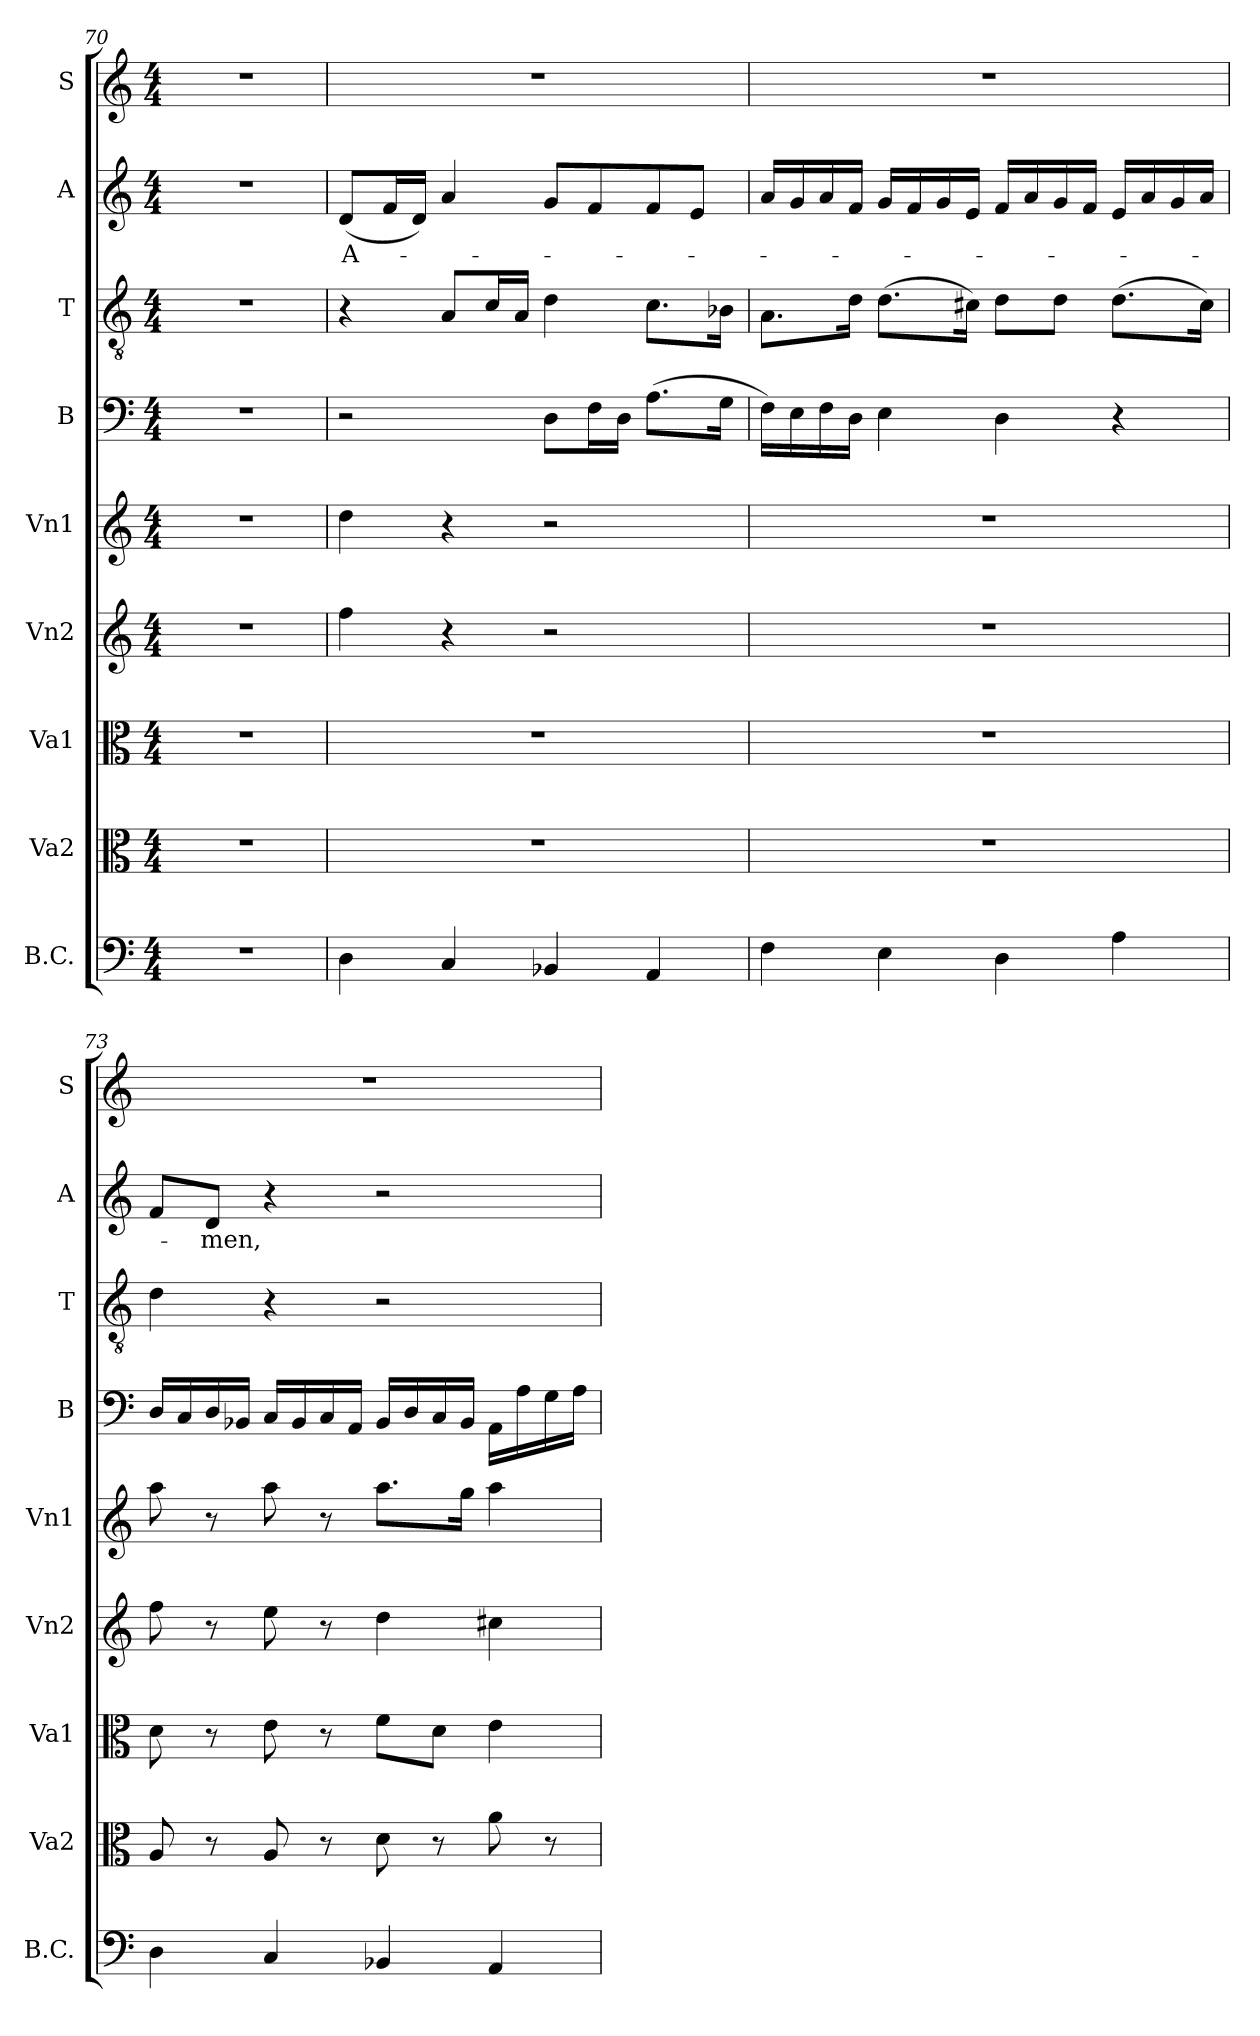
**kern	**kern	**kern	**kern	**kern	**kern	**kern	**kern	**text	**kern
*part9	*part8	*part7	*part6	*part5	*part4	*part3	*part2	*part2	*part1
*staff9	*staff8	*staff7	*staff6	*staff5	*staff4	*staff3	*staff2	*staff2	*staff1
*I"B.C.	*I"Va2	*I"Va1	*I"Vn2	*I"Vn1	*I"B	*I"T	*I"A	*	*I"S
*I'B.C.	*I'Va2	*I'Va1	*I'Vn2	*I'Vn1	*I'B	*I'T	*I'A	*	*I'S
*clefF4	*clefC3	*clefC3	*clefG2	*clefG2	*clefF4	*clefGv2	*clefG2	*	*clefG2
*	*	*	*	*	*	*ITrd7c12	*	*	*
*k[]	*k[]	*k[]	*k[]	*k[]	*k[]	*k[]	*k[]	*	*k[]
*C:	*C:	*C:	*C:	*C:	*C:	*C:	*C:	*	*C:
*M4/4	*M4/4	*M4/4	*M4/4	*M4/4	*M4/4	*M4/4	*M4/4	*	*M4/4
=70	=70	=70	=70	=70	=70	=70	=70	=70	=70
1r	1r	1r	1r	1r	1r	1r	1r	.	1r
!!LO:PB:g=z
=71	=71	=71	=71	=71	=71	=71	=71	=71	=71
!	!	!	!	!	!	!	!	!LO:LY:b:color=#000000	!
4Di\	1r	1r	4ffi\	4ddi\	2r	4r	(8di/L	A-	1r
.	.	.	.	.	.	.	16fi/L	.	.
.	.	.	.	.	.	.	16di/JJ)	.	.
4Ci/	.	.	4r	4r	.	8AAi/L	4ai/	.	.
.	.	.	.	.	.	16Ci/L	.	.	.
.	.	.	.	.	.	16AAi/JJ	.	.	.
4BB-Xi/	.	.	2r	2r	8Di\L	4Di\	8gi/L	.	.
.	.	.	.	.	16Fi\L	.	8fi/	.	.
.	.	.	.	.	16Di\JJ	.	.	.	.
4AAi/	.	.	.	.	(8.Ai\L	8.Ci\L	8fi/	.	.
.	.	.	.	.	.	.	8ei/J	.	.
.	.	.	.	.	16Gi\Jk	16BB-Xi\Jk	.	.	.
=72	=72	=72	=72	=72	=72	=72	=72	=72	=72
4Fi\	1r	1r	1r	1r	16Fi\LL)	8.AAi\L	16ai/LL	.	1r
.	.	.	.	.	16Ei\	.	16gi/	.	.
.	.	.	.	.	16Fi\	.	16ai/	.	.
.	.	.	.	.	16Di\JJ	16Di\Jk	16fi/JJ	.	.
4Ei\	.	.	.	.	4Ei\	(8.Di\L	16gi/LL	.	.
.	.	.	.	.	.	.	16fi/	.	.
.	.	.	.	.	.	.	16gi/	.	.
.	.	.	.	.	.	16C#Xi\Jk)	16ei/JJ	.	.
4Di\	.	.	.	.	4Di\	8Di\L	16fi/LL	.	.
.	.	.	.	.	.	.	16ai/	.	.
.	.	.	.	.	.	8Di\J	16gi/	.	.
.	.	.	.	.	.	.	16fi/JJ	.	.
4Ai\	.	.	.	.	4r	(8.Di\L	16ei/LL	.	.
.	.	.	.	.	.	.	16ai/	.	.
.	.	.	.	.	.	.	16gi/	.	.
.	.	.	.	.	.	16C#i\Jk)	16ai/JJ	.	.
=73	=73	=73	=73	=73	=73	=73	=73	=73	=73
4Di\	8Ai/	8di\	8ffi\	8aai\	16Di/LL	4Di\	8fi/L	.	1r
.	.	.	.	.	16Ci/	.	.	.	.
!	!	!	!	!	!	!	!	!LO:LY:b:color=#000000	!
.	8r	8r	8r	8r	16Di/	.	8di/J	-men,	.
.	.	.	.	.	16BB-Xi/JJ	.	.	.	.
4Ci/	8Ai/	8ei\	8eei\	8aai\	16Ci/LL	4r	4r	.	.
.	.	.	.	.	16BB-i/	.	.	.	.
.	8r	8r	8r	8r	16Ci/	.	.	.	.
.	.	.	.	.	16AAi/JJ	.	.	.	.
4BB-Xi/	8di\	8fi\L	4ddi\	8.aai\L	16BB-i/LL	2r	2r	.	.
.	.	.	.	.	16Di/	.	.	.	.
.	8r	8di\J	.	.	16Ci/	.	.	.	.
.	.	.	.	16ggi\Jk	16BB-i/JJ	.	.	.	.
4AAi/	8ai\	4ei\	4cc#Xi\	4aai\	16AAi\LL	.	.	.	.
.	.	.	.	.	16Ai\	.	.	.	.
.	8r	.	.	.	16Gi\	.	.	.	.
.	.	.	.	.	16Ai\JJ	.	.	.	.
=	=	=	=	=	=	=	=	=	=
*-	*-	*-	*-	*-	*-	*-	*-	*-	*-
